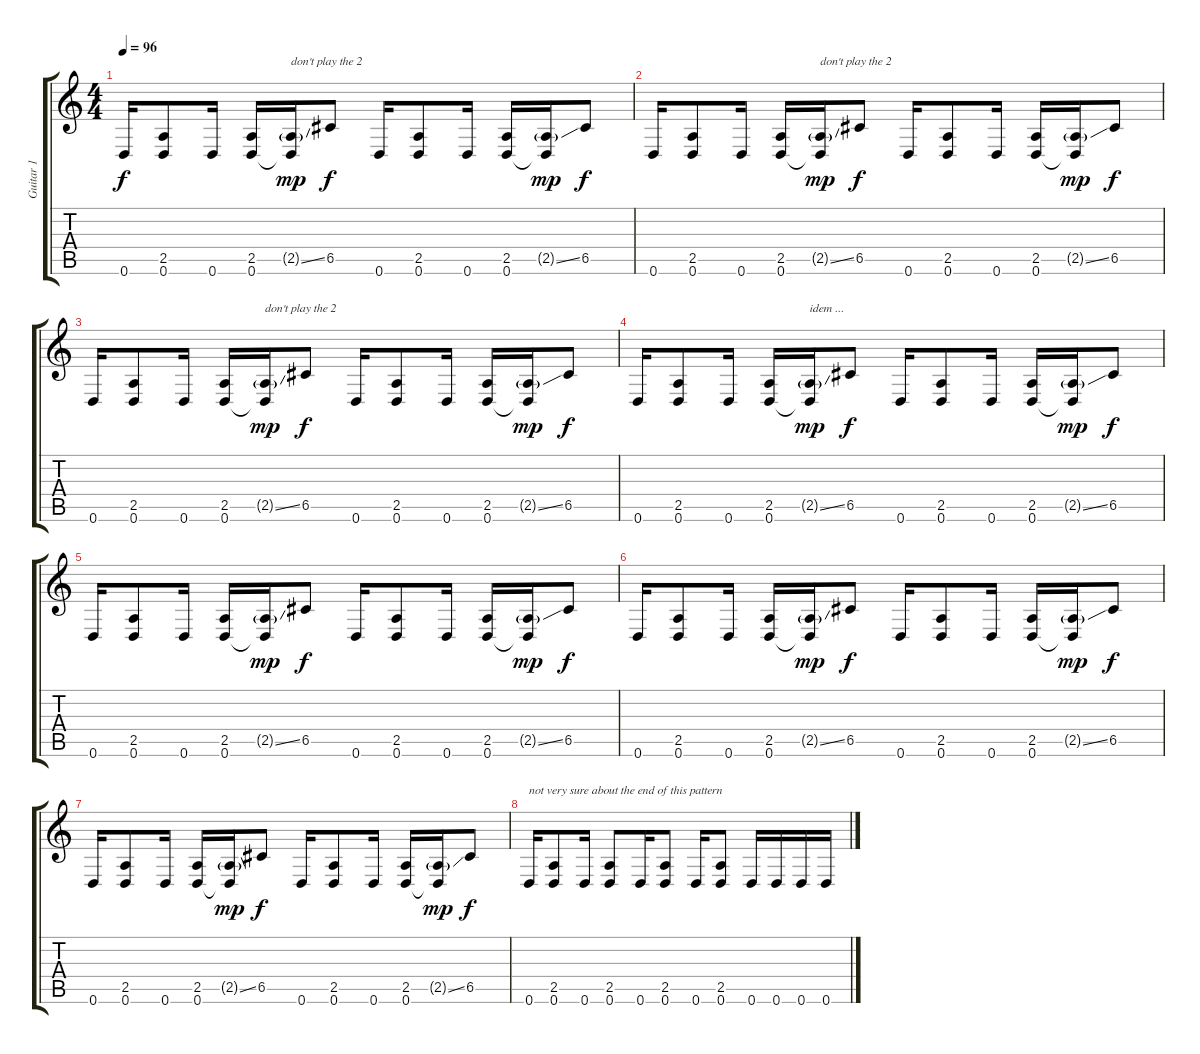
\track ("Guitar 1" "Guitar 1") {instrument distortionguitar}
\staff {score tabs}
\tuning (D4 A3 F3 C3 G2 D2) {hide}
\ts (4 4)
\tempo 96
\clef g2
\ks c
0.6.16{dy f} (2.5 0.6).8 0.6.16 (2.5 0.6).16 (2.5{ss g} 0.6{t}).16{txt "don't play the 2" dy mp} 6.5.8{dy f} 0.6.16 (2.5 0.6).8 0.6.16 (2.5 0.6).16 (2.5{ss g} 0.6{t}).16{dy mp} 6.5.8{dy f} |
0.6.16 (2.5 0.6).8 0.6.16 (2.5 0.6).16 (2.5{ss g} 0.6{t}).16{txt "don't play the 2" dy mp} 6.5.8{dy f} 0.6.16 (2.5 0.6).8 0.6.16 (2.5 0.6).16 (2.5{ss g} 0.6{t}).16{dy mp} 6.5.8{dy f} |
0.6.16 (2.5 0.6).8 0.6.16 (2.5 0.6).16 (2.5{ss g} 0.6{t}).16{txt "don't play the 2" dy mp} 6.5.8{dy f} 0.6.16 (2.5 0.6).8 0.6.16 (2.5 0.6).16 (2.5{ss g} 0.6{t}).16{dy mp} 6.5.8{dy f} |
0.6.16 (2.5 0.6).8 0.6.16 (2.5 0.6).16 (2.5{ss g} 0.6{t}).16{txt "idem ..." dy mp} 6.5.8{dy f} 0.6.16 (2.5 0.6).8 0.6.16 (2.5 0.6).16 (2.5{ss g} 0.6{t}).16{dy mp} 6.5.8{dy f} |
0.6.16 (2.5 0.6).8 0.6.16 (2.5 0.6).16 (2.5{ss g} 0.6{t}).16{dy mp} 6.5.8{dy f} 0.6.16 (2.5 0.6).8 0.6.16 (2.5 0.6).16 (2.5{ss g} 0.6{t}).16{dy mp} 6.5.8{dy f} |
0.6.16 (2.5 0.6).8 0.6.16 (2.5 0.6).16 (2.5{ss g} 0.6{t}).16{dy mp} 6.5.8{dy f} 0.6.16 (2.5 0.6).8 0.6.16 (2.5 0.6).16 (2.5{ss g} 0.6{t}).16{dy mp} 6.5.8{dy f} |
0.6.16 (2.5 0.6).8 0.6.16 (2.5 0.6).16 (2.5{ss g} 0.6{t}).16{dy mp} 6.5.8{dy f} 0.6.16 (2.5 0.6).8 0.6.16 (2.5 0.6).16 (2.5{ss g} 0.6{t}).16{dy mp} 6.5.8{dy f} |
0.6.16{txt "not very sure about the end of this pattern"} (2.5 0.6).8 0.6.16 (2.5 0.6).8 0.6.16 (2.5 0.6).8 0.6.16 (2.5 0.6).8 0.6.16 0.6.16 0.6.16 0.6.16
